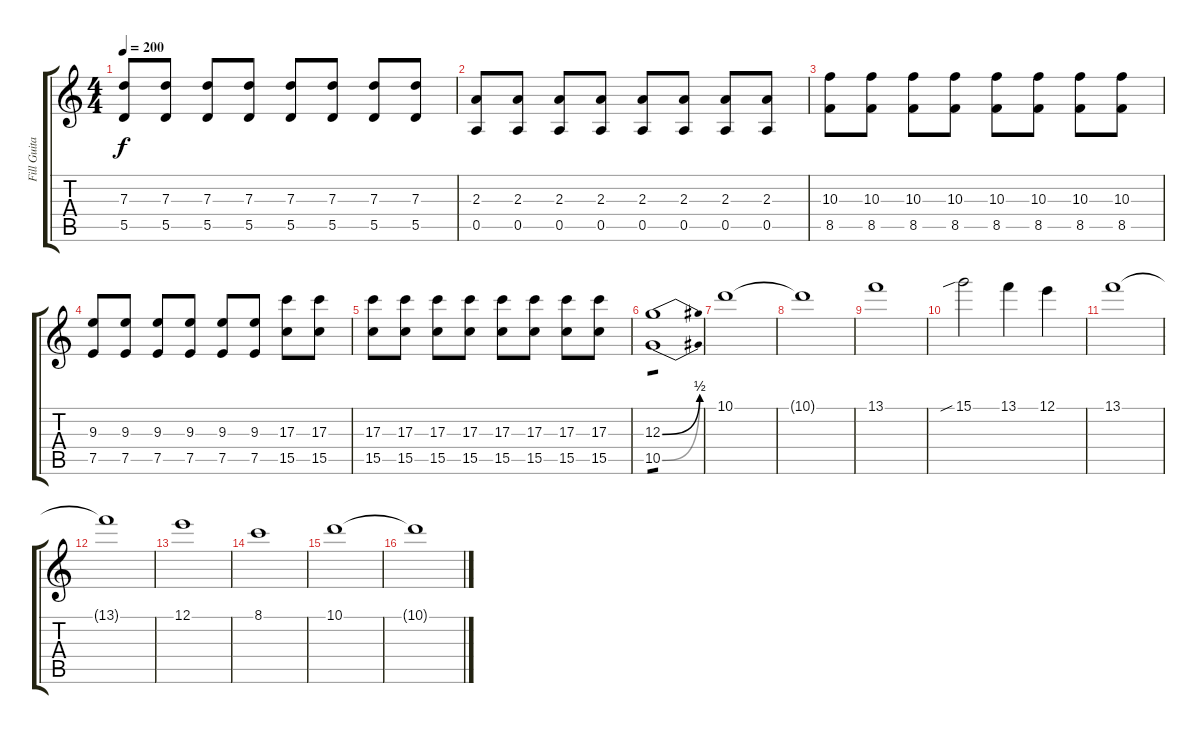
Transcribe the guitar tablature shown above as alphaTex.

\track ("Fill Guitar (Chris)" "Fill Guita") {instrument overdrivenguitar}
\staff {score tabs}
\tuning (E4 B3 G3 D3 A2 D2) {hide}
\ts (4 4)
\tempo 200
\clef g2
\ks c
(7.3 5.5).8{dy f} (7.3 5.5).8 (7.3 5.5).8 (7.3 5.5).8 (7.3 5.5).8 (7.3 5.5).8 (7.3 5.5).8 (7.3 5.5).8 |
(2.3 0.5).8 (2.3 0.5).8 (2.3 0.5).8 (2.3 0.5).8 (2.3 0.5).8 (2.3 0.5).8 (2.3 0.5).8 (2.3 0.5).8 |
(10.3 8.5).8 (10.3 8.5).8 (10.3 8.5).8 (10.3 8.5).8 (10.3 8.5).8 (10.3 8.5).8 (10.3 8.5).8 (10.3 8.5).8 |
(9.3 7.5).8 (9.3 7.5).8 (9.3 7.5).8 (9.3 7.5).8 (9.3 7.5).8 (9.3 7.5).8 (17.3 15.5).8 (17.3 15.5).8 |
(17.3 15.5).8 (17.3 15.5).8 (17.3 15.5).8 (17.3 15.5).8 (17.3 15.5).8 (17.3 15.5).8 (17.3 15.5).8 (17.3 15.5).8 |
(12.3{be (bend 0 0 60 2)} 10.5{be (bend 0 0 60 2)}).1{tp 1} |
10.1.1 |
10.1{t}.1 |
13.1.1 |
15.1{sib}.2 13.1.4 12.1.4 |
13.1.1 |
13.1{t}.1 |
12.1.1 |
8.1.1 |
10.1.1 |
10.1{t}.1
